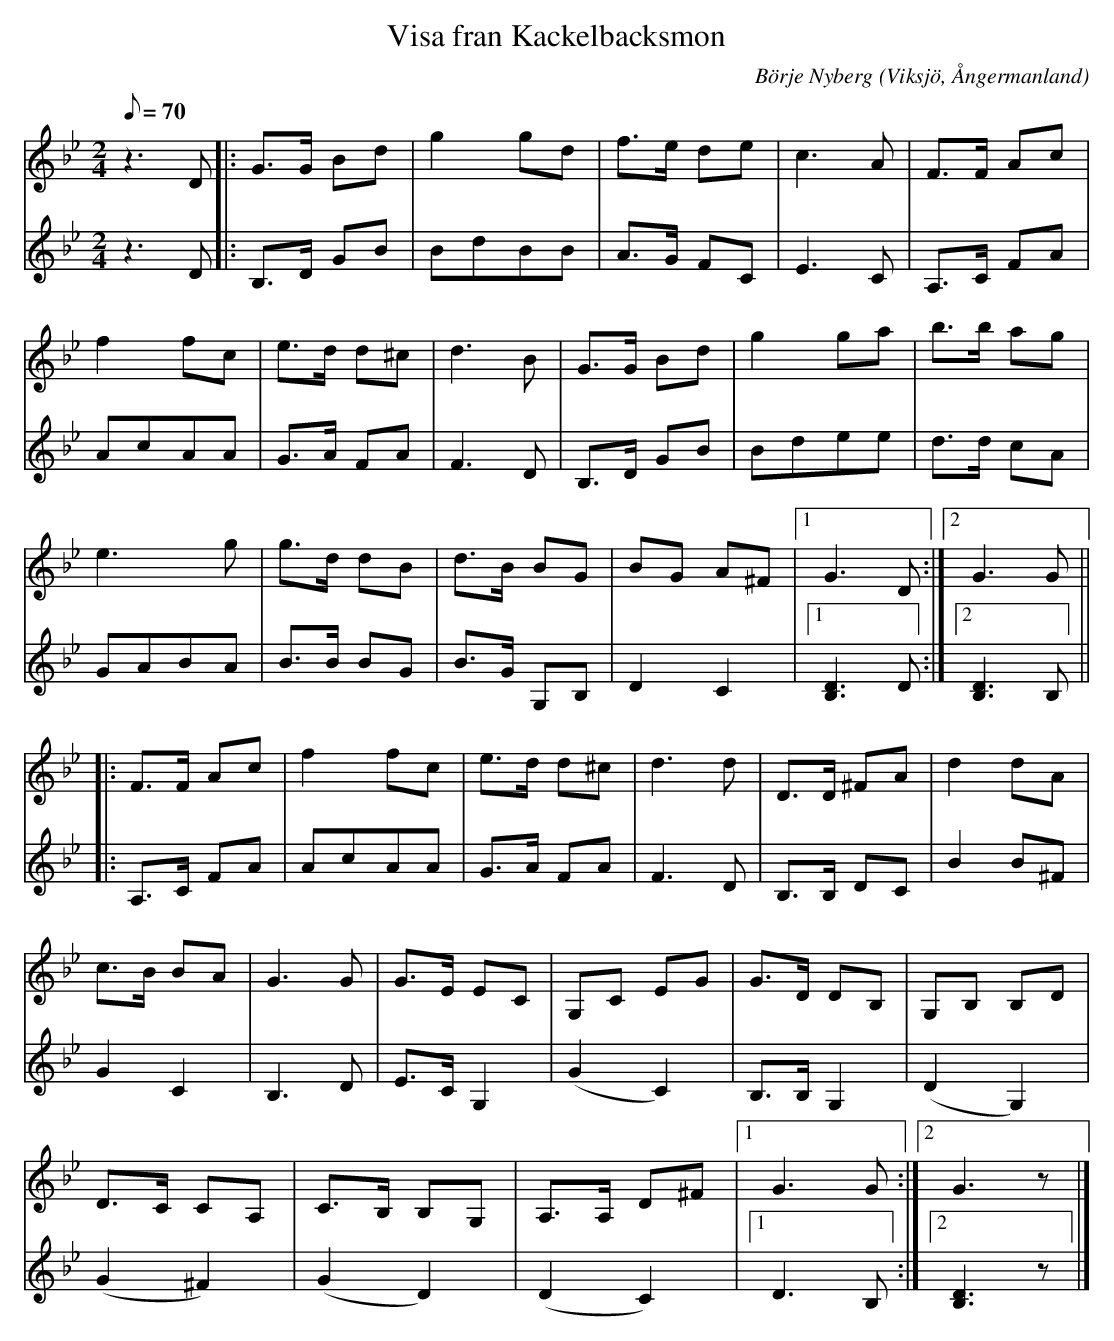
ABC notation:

X:1
T:Visa fran Kackelbacksmon
C:Börje Nyberg
O:Viksjö, Ångermanland
M:2/4
L:1/8
Q:70
K:Gm
V:1
z2> D2|: G>G Bd | g2 gd | f>e de | c2>A2 | F>F Ac |
f2 fc | e>d d^c | d2>B2 | G>G Bd |g2 ga | b>b ag |
e2> g2 | g>d dB |d>B BG |BG A^F |1 G2> D2 :|2 G2> G2 ||
|: F>F Ac | f2 fc | e>d d^c | d2>d2 | D>D ^FA | d2 dA |
c>B BA |G2> G2 | G>E EC | G,C EG | G>D DB, | G,B, B,D |
D>C CA, | C>B, B,G, | A,>A, D^F |1 G2> G2 :|2 G2> z2 |]
V:2
z2> D2 |: B,>D GB | BdBB | A>G FC | E2>C2 | A,>C FA |
AcAA | G>A FA| F2> D2 | B,>D GB | Bdee | d>d cA |
GABA | B>B BG | B>G G,B, | D2C2 |1 [D2B,2]> D2 :|2 [D2B,2]> B,2 ||
|: A,>C FA | AcAA | G>A FA | F2> D2 | B,>B, DC | B2 B^F |
G2 C2 | B,2> D2 | E>C G,2 | (G2 C2) | B,>B, G,2 | (D2 G,2) |
(G2 ^F2) | (G2 D2) | (D2 C2) |1 D2> B,2 :|2 [D2B,2]> z2 |]
